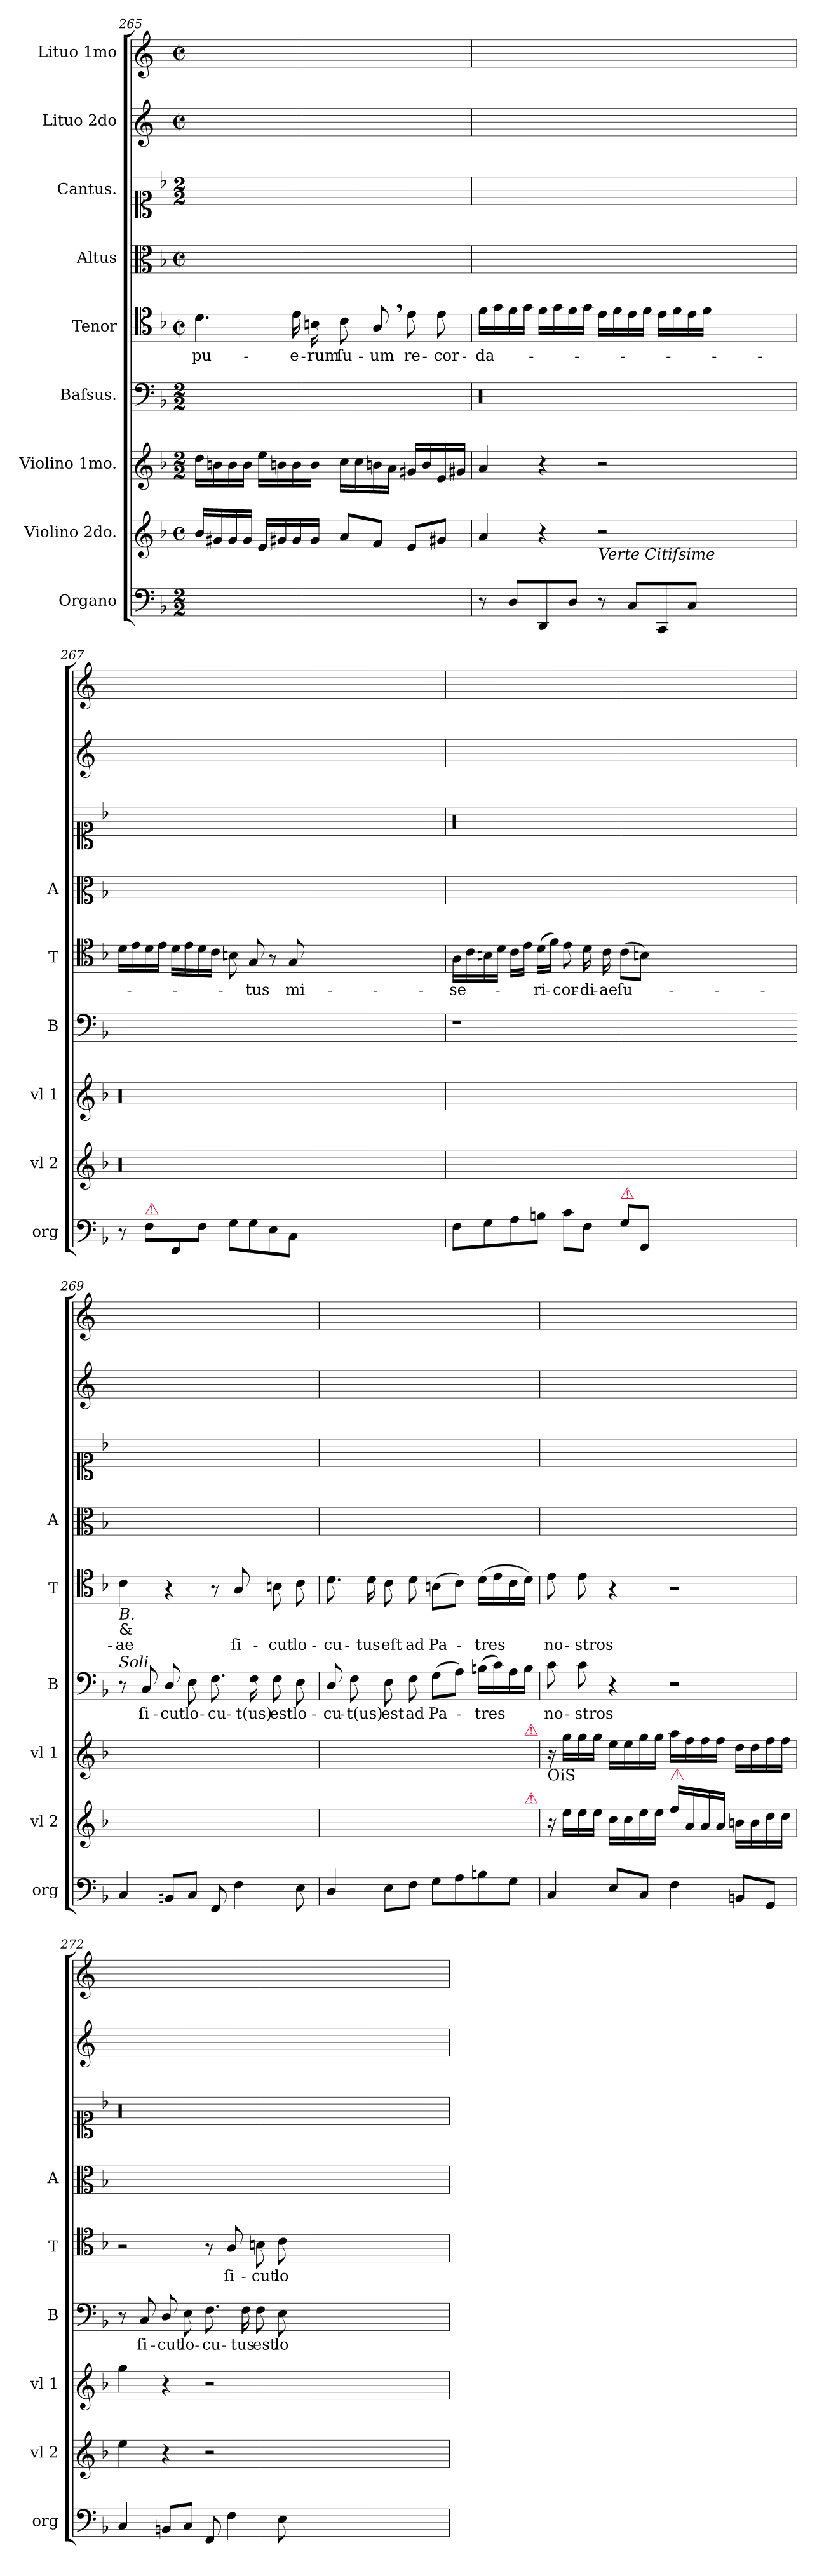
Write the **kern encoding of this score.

**kern	**kern	**kern	**kern	**text	**kern	**text	**kern	**kern	**kern	**kern
*part9	*part8	*part7	*part6	*part6	*part5	*part5	*part4	*part3	*part2	*part1
*staff9	*staff8	*staff7	*staff6	*staff6	*staff5	*staff5	*staff4	*staff3	*staff2	*staff1
*I"Organo	*I"Violino 2do.	*I"Violino 1mo.	*I"Baſsus.	*	*I"Tenor	*	*I"Altus	*I"Cantus.	*I"Lituo 2do	*I"Lituo 1mo
*I'org	*I'vl 2	*I'vl 1	*I'B	*	*I'T	*	*I'A	*	*	*
*clefF4	*clefG2	*clefG2	*clefF4	*	*clefC4	*	*clefC3	*clefC1	*clefG2	*clefG2
*	*	*	*	*	*	*	*	*	*ITrd-3c-5	*ITrd-3c-5
*k[b-]	*k[b-]	*k[b-]	*k[b-]	*	*k[b-]	*	*k[b-]	*k[b-]	*k[b-]	*k[b-]
*M2/2	*M2/2	*M2/2	*M2/2	*	*M2/2	*	*M2/2	*M2/2	*M2/2	*M2/2
*	*met(c)	*	*	*	*met(c|)	*	*met(c|)	*	*met(c|)	*met(c|)
=265	=265	=265	=265	=265	=265	=265	=265	=265	=265	=265
1ryy	16b-/LL	16dd\LL	1ryy	.	4.d\	pu-	1ryy	1ryy	1ryy	1ryy
.	16g#X/	16bn\	.	.	.	.	.	.	.	.
.	16g#/	16b\	.	.	.	.	.	.	.	.
.	16g#/JJ	16b\JJ	.	.	.	.	.	.	.	.
.	16e/LL	16ee\LL	.	.	.	.	.	.	.	.
.	16g#X/	16bn\	.	.	.	.	.	.	.	.
.	16g#/	16b\	.	.	16e\	-e-	.	.	.	.
.	16g#/JJ	16b\JJ	.	.	16Bn\	-rum	.	.	.	.
.	8a/L	16cc\LL	.	.	8c\	ſu-	.	.	.	.
.	.	16cc\	.	.	.	.	.	.	.	.
.	8f/J	16bn\	.	.	8A,/	-um	.	.	.	.
.	.	16a\JJ	.	.	.	.	.	.	.	.
.	8e/L	16g#X/LL	.	.	8e\	re-	.	.	.	.
.	.	16b/	.	.	.	.	.	.	.	.
.	8g#X/J	16e/	.	.	8e\	-cor-	.	.	.	.
.	.	16g#X/JJ	.	.	.	.	.	.	.	.
=266	=266	=266	=266	=266	=266	=266	=266	=266	=266	=266
!	!	!	!LO:N:vis=00	!	!	!	!	!	!	!
8r	4a/	4a/	0r	.	16f\LL	-da-	1ryy	0ryy	1ryy	1ryy
.	.	.	.	.	16g\	.	.	.	.	.
8D/L	.	.	.	.	16f\	.	.	.	.	.
.	.	.	.	.	16g\JJ	.	.	.	.	.
8DD/	4r	4r	.	.	16f\LL	.	.	.	.	.
.	.	.	.	.	16g\	.	.	.	.	.
8D/J	.	.	.	.	16f\	.	.	.	.	.
.	.	.	.	.	16g\JJ	.	.	.	.	.
!	!LO:TX:b:i:t=Verte Citiſsime	!	!	!	!	!	!	!	!	!
8r	2r	2r	.	.	16e\LL	.	.	.	.	.
.	.	.	.	.	16f\	.	.	.	.	.
8C/L	.	.	.	.	16e\	.	.	.	.	.
.	.	.	.	.	16f\JJ	.	.	.	.	.
8CC/	.	.	.	.	16e\LL	.	.	.	.	.
.	.	.	.	.	16f\	.	.	.	.	.
8C/J	.	.	.	.	16e\	.	.	.	.	.
.	.	.	.	.	16f\JJ	.	.	.	.	.
1ryy	1ryy	1ryy	.	.	1ryy	.	1ryy	.	1ryy	1ryy
=267	=267	=267	=267	=267	=267	=267	=267	=267	=267	=267
8r	00r	00r	00ryy	.	16d\LL	.	1ryy	00ryy	1ryy	1ryy
.	.	.	.	.	16e\	.	.	.	.	.
!LO:TX:a:color=crimson:t=⚠	!	!	!	!	!	!	!	!	!	!
8F\L	.	.	.	.	16d\	.	.	.	.	.
.	.	.	.	.	16e\JJ	.	.	.	.	.
8FF/	.	.	.	.	16d\LL	.	.	.	.	.
.	.	.	.	.	16e\	.	.	.	.	.
8F\J	.	.	.	.	16d\	.	.	.	.	.
.	.	.	.	.	16c\JJ	.	.	.	.	.
8G\L	.	.	.	.	8Bn\	.	.	.	.	.
8G\	.	.	.	.	8G/	-tus	.	.	.	.
8E\	.	.	.	.	8r	.	.	.	.	.
8C\J	.	.	.	.	8G/	mi-	.	.	.	.
0.ryy	.	.	.	.	0.ryy	.	0.ryy	.	0.ryy	0.ryy
=268	=268	=268	=268	=268	=268	=268	=268	=268	=268	=268
8F\L	00ryy	00ryy	1r	.	16A\LL	-se-	1ryy	00r	1ryy	1ryy
.	.	.	.	.	16c\	.	.	.	.	.
8G\	.	.	.	.	16Bn\	.	.	.	.	.
.	.	.	.	.	16d\JJ	.	.	.	.	.
8A\	.	.	.	.	16c\LL	.	.	.	.	.
.	.	.	.	.	16e\JJ	.	.	.	.	.
8Bn\J	.	.	.	.	(>16d\LL	-ri-	.	.	.	.
.	.	.	.	.	16f\JJ)	.	.	.	.	.
8c\L	.	.	.	.	8e\	-cor-	.	.	.	.
8F\J	.	.	.	.	16d\	-di-	.	.	.	.
.	.	.	.	.	16c\	-ae	.	.	.	.
!LO:TX:a:color=crimson:t=⚠	!	!	!	!	!	!	!	!	!	!
8G\L	.	.	.	.	(>8c\L	ſu-	.	.	.	.
8GG/J	.	.	.	.	8Bn\J)	.	.	.	.	.
0.ryy	.	.	0.ryy	.	0.ryy	.	0.ryy	.	0.ryy	0.ryy
=269	=269	=269	=269-	=269	=269	=269	=269	=269	=269	=269
!	!	!	!	!	!LO:TX:b:i:t=B.	!	!	!	!	!
!	!	!	!	!	!LO:TX:b:t=&	!	!	!	!	!
!	!	!	!LO:TX:a:i:t=Soli	!	!	!	!	!	!	!
4C/	1ryy	1ryy	8r	.	4c\	-ae	1ryy	1ryy	1ryy	1ryy
.	.	.	8C/	ſi-	.	.	.	.	.	.
8BBn/L	.	.	8D/	-cut	4r	.	.	.	.	.
8C/J	.	.	8E\	lo-	.	.	.	.	.	.
8FF/	.	.	8.F\	-cu-	8r	.	.	.	.	.
4F\	.	.	.	.	8A/	ſi-	.	.	.	.
.	.	.	16F\	-t(us)	.	.	.	.	.	.
.	.	.	8F\	est	8Bn\	-cut	.	.	.	.
8E\	.	.	8E\	lo-	8c\	lo-	.	.	.	.
=270	=270	=270	=270	=270	=270	=270	=270	=270	=270	=270
4D/	2...ryy	2...ryy	8D/	-cu-	8.d\	-cu-	1ryy	1ryy	1ryy	1ryy
.	.	.	8F\	-t(us)	.	.	.	.	.	.
.	.	.	.	.	16d\	-tus	.	.	.	.
8E\L	.	.	8E\	est	8c\	eſt	.	.	.	.
8F\J	.	.	8F\	ad	8d\	ad	.	.	.	.
8G\L	.	.	(>8G\L	Pa-	(>8Bn\L	Pa-	.	.	.	.
8A\	.	.	8A\J)	.	8c\J)	.	.	.	.	.
8Bn\	.	.	(>16Bn\LL	-tres	(>16d\LL	-tres	.	.	.	.
.	.	.	16c\)	.	16e\	.	.	.	.	.
8G\J	.	.	16A\	.	16c\	.	.	.	.	.
!	!	!LO:TX:a:color=crimson:t=⚠	!	!	!	!	!	!	!	!
!	!LO:TX:a:color=crimson:t=⚠	!	!	!	!	!	!	!	!	!
.	16ryy	16ryy	16B\JJ	.	16d\JJ)	.	.	.	.	.
=271	=271	=271	=271	=271	=271	=271	=271	=271	=271	=271
!	!	!LO:TX:b:t=OiS	!	!	!	!	!	!	!	!
4C/	16r	16r	8c\	no-	8e\	no-	1ryy	1ryy	1ryy	1ryy
.	16ee\LL	16gg\LL	.	.	.	.	.	.	.	.
.	16ee\	16gg\	8c\	-stros	8e\	-stros	.	.	.	.
.	16ee\JJ	16gg\JJ	.	.	.	.	.	.	.	.
8E/L	16cc\LL	16ee\LL	4r	.	4r	.	.	.	.	.
.	16cc\	16ee\	.	.	.	.	.	.	.	.
8C/J	16ee\	16gg\	.	.	.	.	.	.	.	.
.	16ee\JJ	16gg\JJ	.	.	.	.	.	.	.	.
!	!LO:TX:a:color=crimson:t=⚠	!	!	!	!	!	!	!	!	!
4F\	16ff\LL	16aa\LL	2r	.	2r	.	.	.	.	.
.	16a/	16ff\	.	.	.	.	.	.	.	.
.	16a/	16ff\	.	.	.	.	.	.	.	.
.	16a/JJ	16ff\JJ	.	.	.	.	.	.	.	.
8BBn/L	16bn\LL	16dd\LL	.	.	.	.	.	.	.	.
.	16b\	16dd\	.	.	.	.	.	.	.	.
8GG/J	16dd\	16ff\	.	.	.	.	.	.	.	.
.	16dd\JJ	16ff\JJ	.	.	.	.	.	.	.	.
=272	=272	=272	=272	=272	=272	=272	=272	=272	=272	=272
4C/	4ee\	4gg\	8r	.	2r	.	1ryy	00r	1ryy	1ryy
.	.	.	8C/	ſi-	.	.	.	.	.	.
8BBn/L	4r	4r	8D/	-cut	.	.	.	.	.	.
8C/J	.	.	8E\	lo-	.	.	.	.	.	.
8FF/	2r	2r	8.F\	-cu-	8r	.	.	.	.	.
4F\	.	.	.	.	8A/	ſi-	.	.	.	.
.	.	.	16F\	-tus	.	.	.	.	.	.
.	.	.	8F\	est	8Bn\	-cut	.	.	.	.
8E\	.	.	8E\	lo-	8c\	lo-	.	.	.	.
0.ryy	0.ryy	0.ryy	0.ryy	.	0.ryy	.	0.ryy	.	0.ryy	0.ryy
=	=	=	=	=	=	=	=	=	=	=
*-	*-	*-	*-	*-	*-	*-	*-	*-	*-	*-
